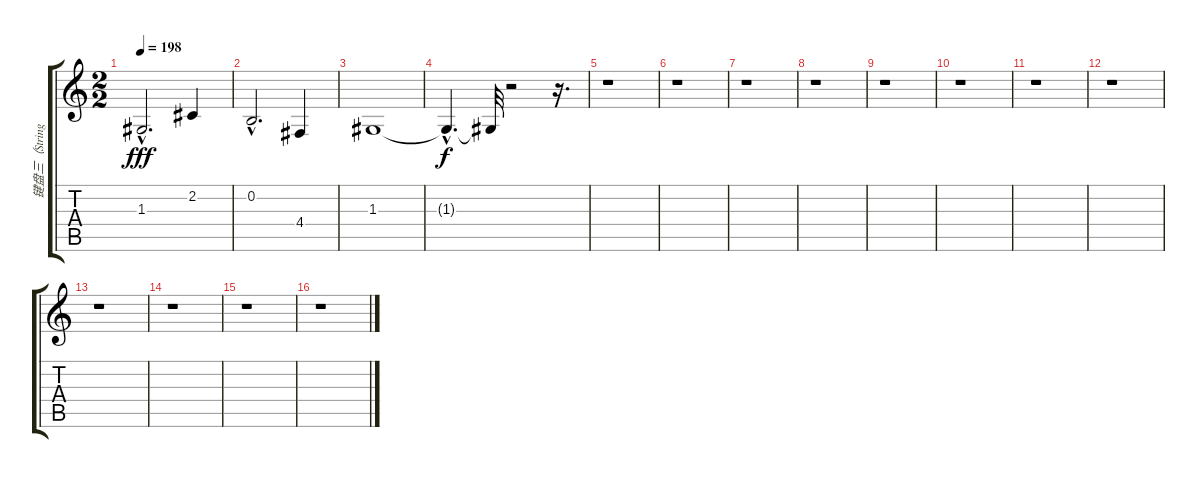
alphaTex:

\track ("键盘三（Strings）" "键盘三（String") {instrument stringensemble1}
\staff {score tabs}
\tuning (E4 B3 G3 D3 A2 E2) {hide}
\ts (2 2)
\tempo 198
\clef g2
\ks c
1.3{hac}.2{d dy fff} 2.2.4 |
0.2{hac}.2{d} 4.4.4 |
1.3.1 |
1.3{hac t}.4{d dy f} 1.3{t}.32 r.2 r.16{d} |
r.1 |
r.1 |
r.1 |
r.1 |
r.1 |
r.1 |
r.1 |
r.1 |
r.1 |
r.1 |
r.1 |
r.1
